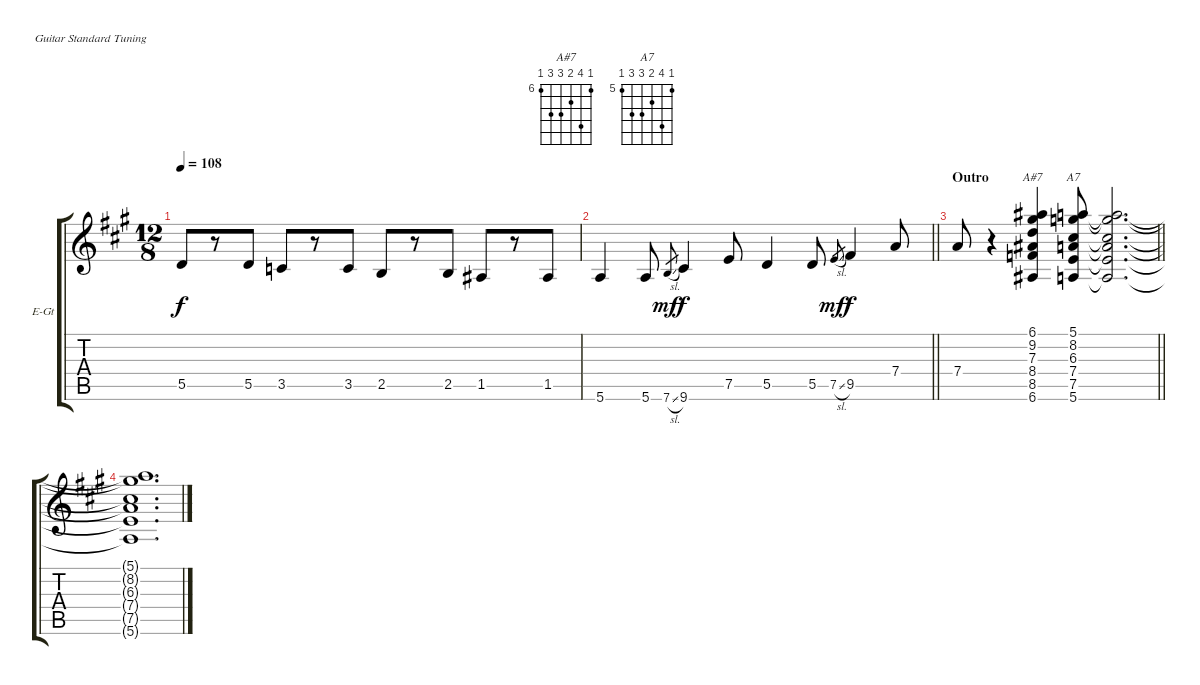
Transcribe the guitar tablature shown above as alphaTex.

\bracketExtendMode groupsimilarinstruments
\firstSystemTrackNameOrientation horizontal
\otherSystemsTrackNameOrientation horizontal
\track ("Guitarra I" "E-Gt") {instrument electricguitarclean}
\staff {score tabs}
\tuning (E4 B3 G3 D3 A2 E2)
\chord ("A#7" 6 9 7 8 8 6) {firstfret 6 showfingering false}
\chord ("A7" 5 8 6 7 7 5) {firstfret 5 showfingering false}
\ts (12 8)
\tempo 108
\clef g2
\ks a
5.5.8{dy f} r.8 5.5.8 3.5.8 r.8 3.5.8 2.5.8 r.8 2.5.8 1.5.8 r.8 1.5.8 |
\barLineRight lightlight
5.6.4 5.6.8 7.6{sl}.8{gr dy mf} 9.6.4{dy f} 7.5.8 5.5.4 5.5.8 7.5{sl}.8{gr dy mf} 9.5.4{dy f} 7.4.8 |
\section ("" "Outro")
\barLineRight lightlight
7.4.8 r.4 (6.1 9.2 7.3 8.4 8.5 6.6).4{ch "A#7"} (5.1 8.2 6.3 7.4 7.5 5.6).8{ch "A7"} (5.1{t} 8.2{t} 6.3{t} 7.4{t} 7.5{t} 5.6{t}).2{d} |
(5.1{t} 8.2{t} 6.3{t} 7.4{t} 7.5{t} 5.6{t}).1{d}
